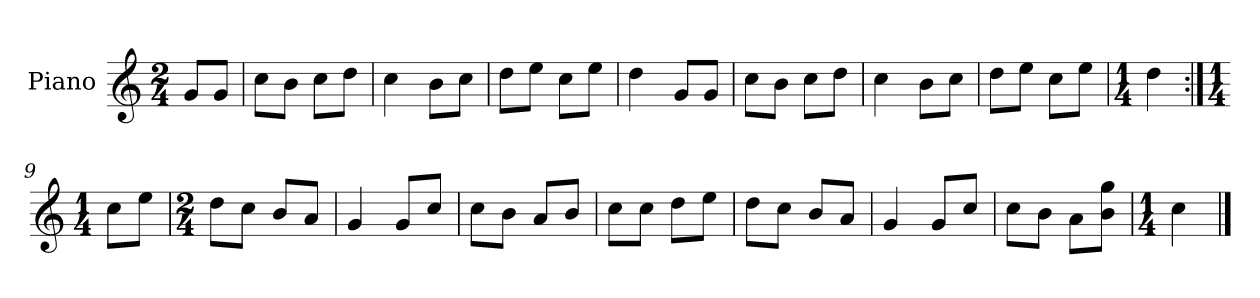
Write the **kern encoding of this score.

**kern
*part1
*staff1
*I"Piano
*I'Pno.
*clefG2
*k[]
*M2/4
=
8g/L
8g/J
=1
8cc\L
8b\J
8cc\L
8dd\J
=2
4cc\
8b\L
8cc\J
=3
8dd\L
8ee\J
8cc\L
8ee\J
=4
4dd\
8g/L
8g/J
=5
8cc\L
8b\J
8cc\L
8dd\J
=6
4cc\
8b\L
8cc\J
=7
8dd\L
8ee\J
8cc\L
8ee\J
=8
*M1/4
4dd\
=9:|!
*M1/4
8cc\L
8ee\J
!!LO:LB:g=z
=10
*M2/4
8dd\L
8cc\J
8b/L
8a/J
=11
4g/
8g/L
8cc/J
=12
8cc\L
8b\J
8a/L
8b/J
=13
8cc\L
8cc\J
8dd\L
8ee\J
=14
8dd\L
8cc\J
8b/L
8a/J
=15
4g/
8g/L
8cc/J
=16
8cc\L
8b\J
8a\L
8b\ 8gg\J
=17
*M1/4
4cc\
==
*-
